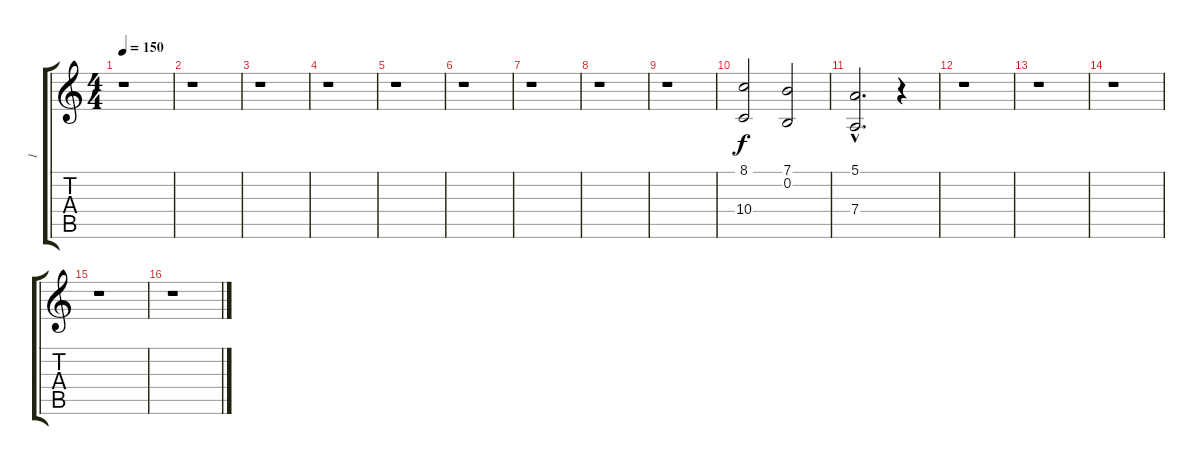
\track ("1" "1") {instrument choiraahs}
\staff {score tabs}
\tuning (E4 B3 G3 D3 A2 E2) {hide}
\ts (4 4)
\tempo 150
\clef g2
\ks c
r.1{dy f instrument choiraahs} |
r.1 |
r.1 |
r.1 |
r.1 |
r.1 |
r.1 |
r.1 |
r.1 |
(8.1 10.4).2 (7.1 0.2).2 |
(5.1{hac} 7.4{hac}).2{d} r.4 |
r.1 |
r.1 |
r.1 |
r.1 |
r.1
